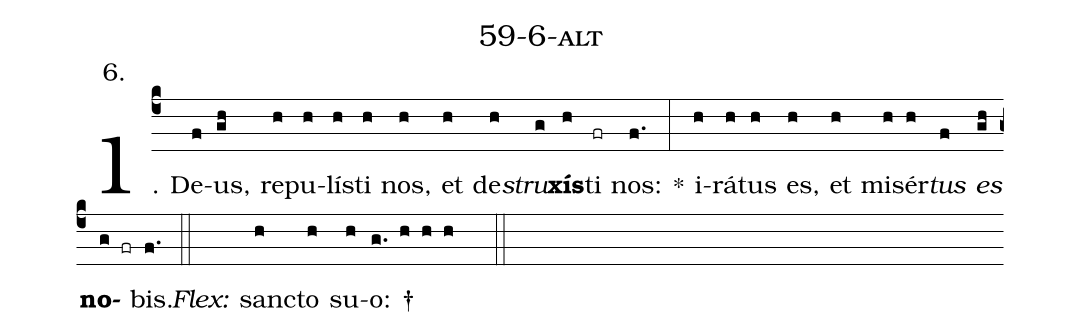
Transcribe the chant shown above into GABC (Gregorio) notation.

name: 59-6-alt;
annotation: 6.;
%%
(c4)1. De(f)us,(gh) re(h)pu(h)lís(h)ti(h) nos,(h) et(h) de(h)<i>stru</i>(g)<b>xís</b>(h)ti(fr) nos:(f.) *(:) i(h)rá(h)tus(h) es,(h) et(h) mi(h)sér(h)<i>tus</i>(f) <i>es</i>(gh) <b>no</b>(g fr)bis.(f.) (::)
<i>Flex:</i>()  sanc(h)to(h) su(h)o: †(g. h h h  ::)
